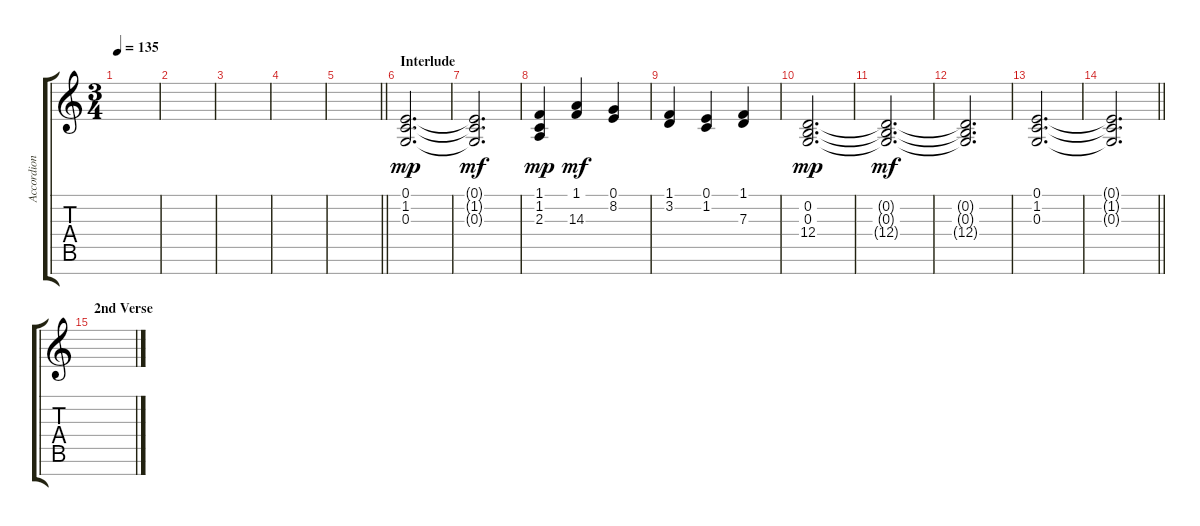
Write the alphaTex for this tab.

\track ("Accordion" "Accordion") {instrument accordion}
\staff {score tabs}
\tuning (E4 B3 G3 D3 A2 E2 B1) {hide}
\ts (3 4)
\tempo 135
\clef g2
\ks c
|
|
|
|
\barLineRight lightlight
|
\section ("" "Interlude")
(0.1 1.2 0.3).2{d dy mp} |
(0.1{t} 1.2{t} 0.3{t}).2{d dy mf} |
(1.1 1.2 2.3).4{dy mp} (1.1 14.3).4{dy mf} (0.1 8.2).4 |
(1.1 3.2).4 (0.1 1.2).4 (1.1 7.3).4 |
(0.2 0.3 12.4).2{d dy mp} |
(0.2{t} 0.3{t} 12.4{t}).2{d dy mf} |
(0.2{t} 0.3{t} 12.4{t}).2{d} |
(0.1 1.2 0.3).2{d} |
\barLineRight lightlight
(0.1{t} 1.2{t} 0.3{t}).2{d} |
\section ("" "2nd Verse")
